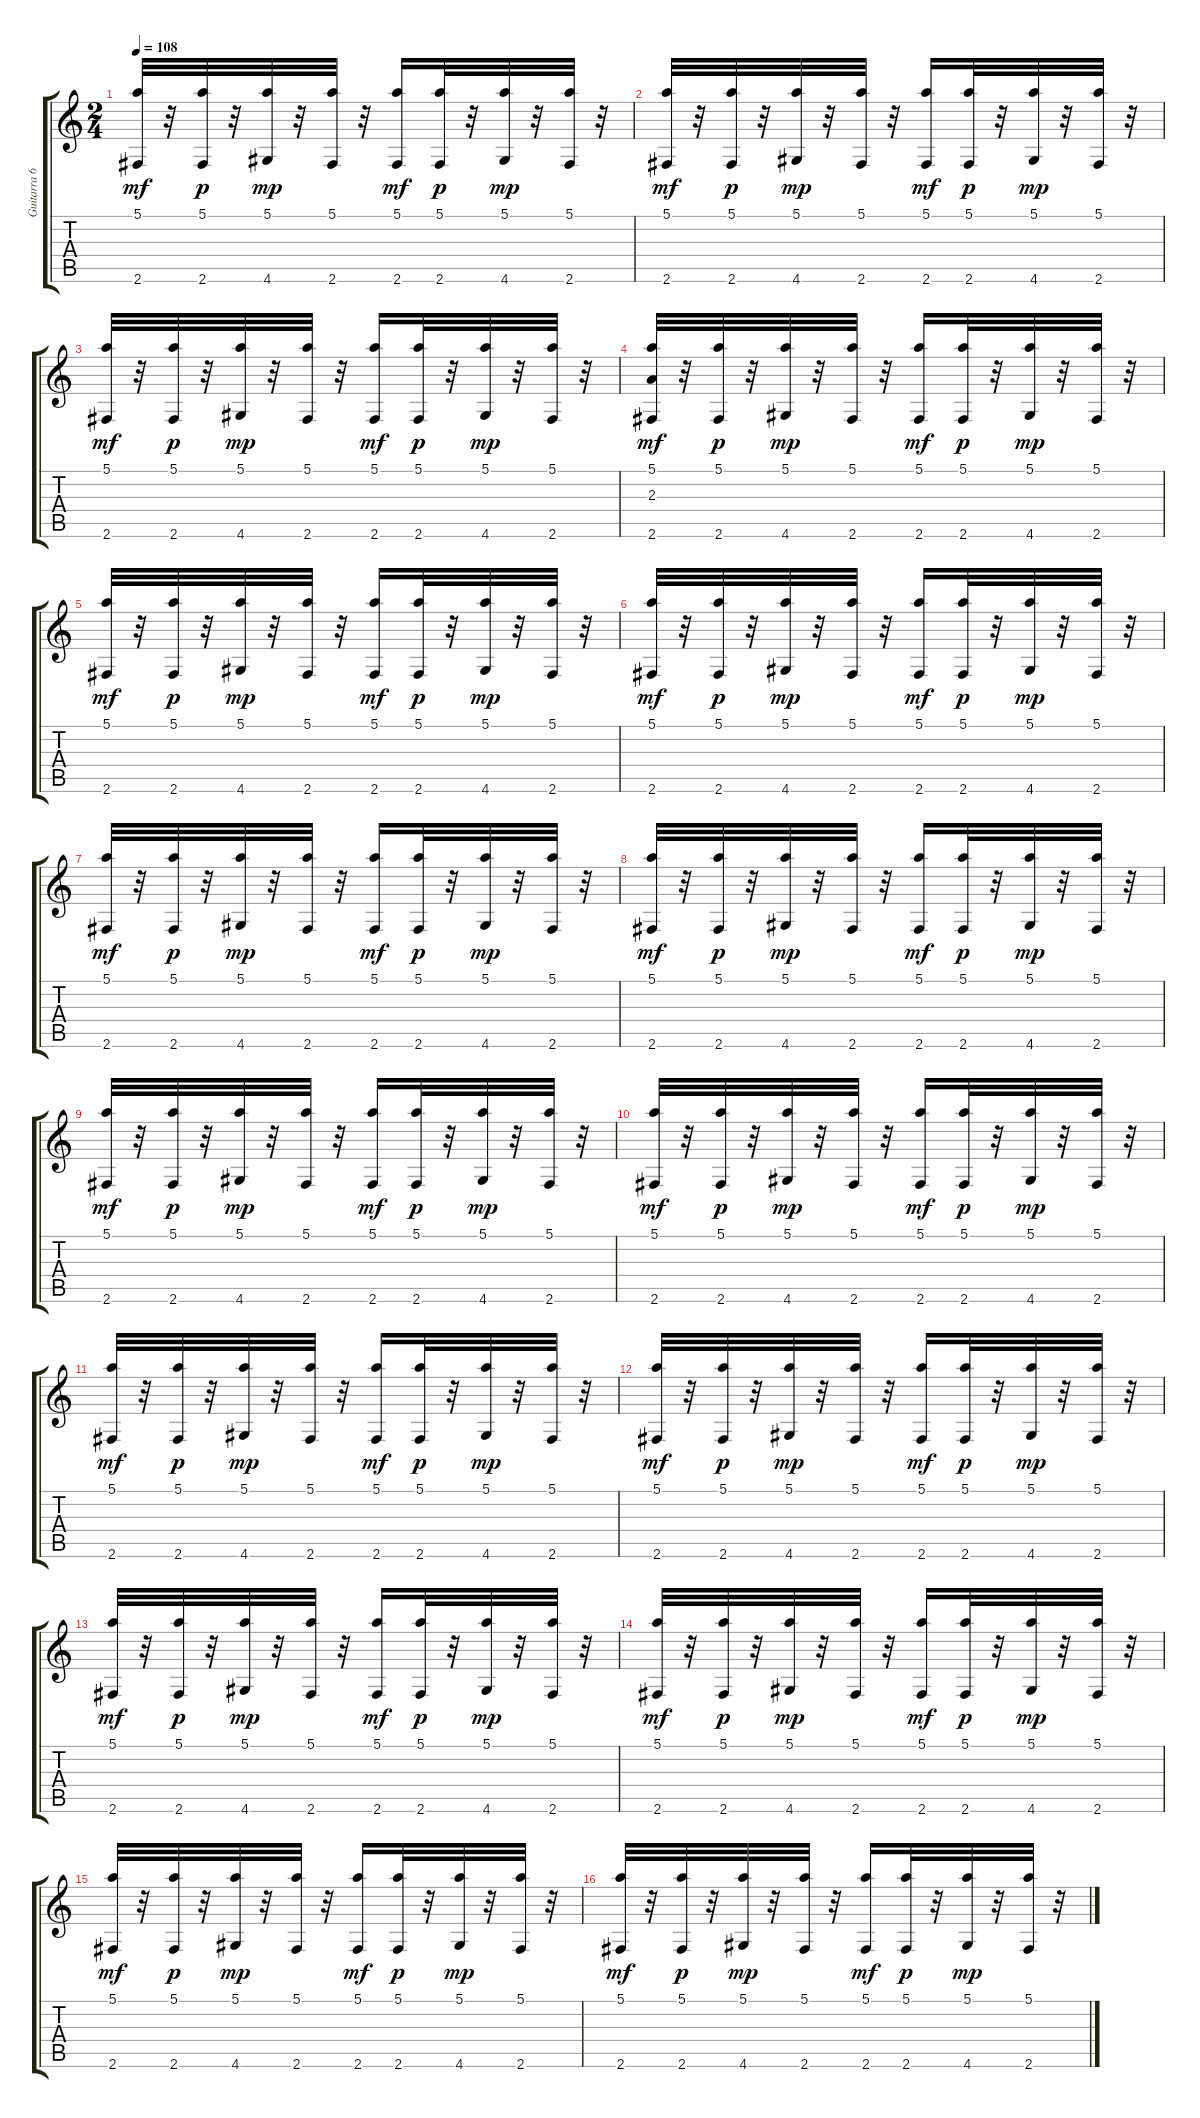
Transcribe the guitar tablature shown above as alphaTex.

\track ("Guitarra 6" "Guitarra 6") {instrument acousticguitarsteel}
\staff {score tabs}
\tuning (E4 B3 G3 D3 A2 E2) {hide}
\ts (2 4)
\tempo 108
\clef g2
\ks c
(5.1 2.6).32{dy mf} r.32 (5.1 2.6).32{dy p} r.32 (5.1 4.6).32{dy mp} r.32 (5.1 2.6).32 r.32 (5.1 2.6).16{dy mf} (5.1 2.6).32{dy p} r.32 (5.1 4.6).32{dy mp} r.32 (5.1 2.6).32 r.32 |
(5.1 2.6).32{dy mf} r.32 (5.1 2.6).32{dy p} r.32 (5.1 4.6).32{dy mp} r.32 (5.1 2.6).32 r.32 (5.1 2.6).16{dy mf} (5.1 2.6).32{dy p} r.32 (5.1 4.6).32{dy mp} r.32 (5.1 2.6).32 r.32 |
(5.1 2.6).32{dy mf} r.32 (5.1 2.6).32{dy p} r.32 (5.1 4.6).32{dy mp} r.32 (5.1 2.6).32 r.32 (5.1 2.6).16{dy mf} (5.1 2.6).32{dy p} r.32 (5.1 4.6).32{dy mp} r.32 (5.1 2.6).32 r.32 |
(5.1 2.3 2.6).32{dy mf} r.32 (5.1 2.6).32{dy p} r.32 (5.1 4.6).32{dy mp} r.32 (5.1 2.6).32 r.32 (5.1 2.6).16{dy mf} (5.1 2.6).32{dy p} r.32 (5.1 4.6).32{dy mp} r.32 (5.1 2.6).32 r.32 |
(5.1 2.6).32{dy mf} r.32 (5.1 2.6).32{dy p} r.32 (5.1 4.6).32{dy mp} r.32 (5.1 2.6).32 r.32 (5.1 2.6).16{dy mf} (5.1 2.6).32{dy p} r.32 (5.1 4.6).32{dy mp} r.32 (5.1 2.6).32 r.32 |
(5.1 2.6).32{dy mf} r.32 (5.1 2.6).32{dy p} r.32 (5.1 4.6).32{dy mp} r.32 (5.1 2.6).32 r.32 (5.1 2.6).16{dy mf} (5.1 2.6).32{dy p} r.32 (5.1 4.6).32{dy mp} r.32 (5.1 2.6).32 r.32 |
(5.1 2.6).32{dy mf} r.32 (5.1 2.6).32{dy p} r.32 (5.1 4.6).32{dy mp} r.32 (5.1 2.6).32 r.32 (5.1 2.6).16{dy mf} (5.1 2.6).32{dy p} r.32 (5.1 4.6).32{dy mp} r.32 (5.1 2.6).32 r.32 |
(5.1 2.6).32{dy mf} r.32 (5.1 2.6).32{dy p} r.32 (5.1 4.6).32{dy mp} r.32 (5.1 2.6).32 r.32 (5.1 2.6).16{dy mf} (5.1 2.6).32{dy p} r.32 (5.1 4.6).32{dy mp} r.32 (5.1 2.6).32 r.32 |
(5.1 2.6).32{dy mf} r.32 (5.1 2.6).32{dy p} r.32 (5.1 4.6).32{dy mp} r.32 (5.1 2.6).32 r.32 (5.1 2.6).16{dy mf} (5.1 2.6).32{dy p} r.32 (5.1 4.6).32{dy mp} r.32 (5.1 2.6).32 r.32 |
(5.1 2.6).32{dy mf} r.32 (5.1 2.6).32{dy p} r.32 (5.1 4.6).32{dy mp} r.32 (5.1 2.6).32 r.32 (5.1 2.6).16{dy mf} (5.1 2.6).32{dy p} r.32 (5.1 4.6).32{dy mp} r.32 (5.1 2.6).32 r.32 |
(5.1 2.6).32{dy mf} r.32 (5.1 2.6).32{dy p} r.32 (5.1 4.6).32{dy mp} r.32 (5.1 2.6).32 r.32 (5.1 2.6).16{dy mf} (5.1 2.6).32{dy p} r.32 (5.1 4.6).32{dy mp} r.32 (5.1 2.6).32 r.32 |
(5.1 2.6).32{dy mf} r.32 (5.1 2.6).32{dy p} r.32 (5.1 4.6).32{dy mp} r.32 (5.1 2.6).32 r.32 (5.1 2.6).16{dy mf} (5.1 2.6).32{dy p} r.32 (5.1 4.6).32{dy mp} r.32 (5.1 2.6).32 r.32 |
(5.1 2.6).32{dy mf} r.32 (5.1 2.6).32{dy p} r.32 (5.1 4.6).32{dy mp} r.32 (5.1 2.6).32 r.32 (5.1 2.6).16{dy mf} (5.1 2.6).32{dy p} r.32 (5.1 4.6).32{dy mp} r.32 (5.1 2.6).32 r.32 |
(5.1 2.6).32{dy mf} r.32 (5.1 2.6).32{dy p} r.32 (5.1 4.6).32{dy mp} r.32 (5.1 2.6).32 r.32 (5.1 2.6).16{dy mf} (5.1 2.6).32{dy p} r.32 (5.1 4.6).32{dy mp} r.32 (5.1 2.6).32 r.32 |
(5.1 2.6).32{dy mf} r.32 (5.1 2.6).32{dy p} r.32 (5.1 4.6).32{dy mp} r.32 (5.1 2.6).32 r.32 (5.1 2.6).16{dy mf} (5.1 2.6).32{dy p} r.32 (5.1 4.6).32{dy mp} r.32 (5.1 2.6).32 r.32 |
(5.1 2.6).32{dy mf} r.32 (5.1 2.6).32{dy p} r.32 (5.1 4.6).32{dy mp} r.32 (5.1 2.6).32 r.32 (5.1 2.6).16{dy mf} (5.1 2.6).32{dy p} r.32 (5.1 4.6).32{dy mp} r.32 (5.1 2.6).32 r.32
